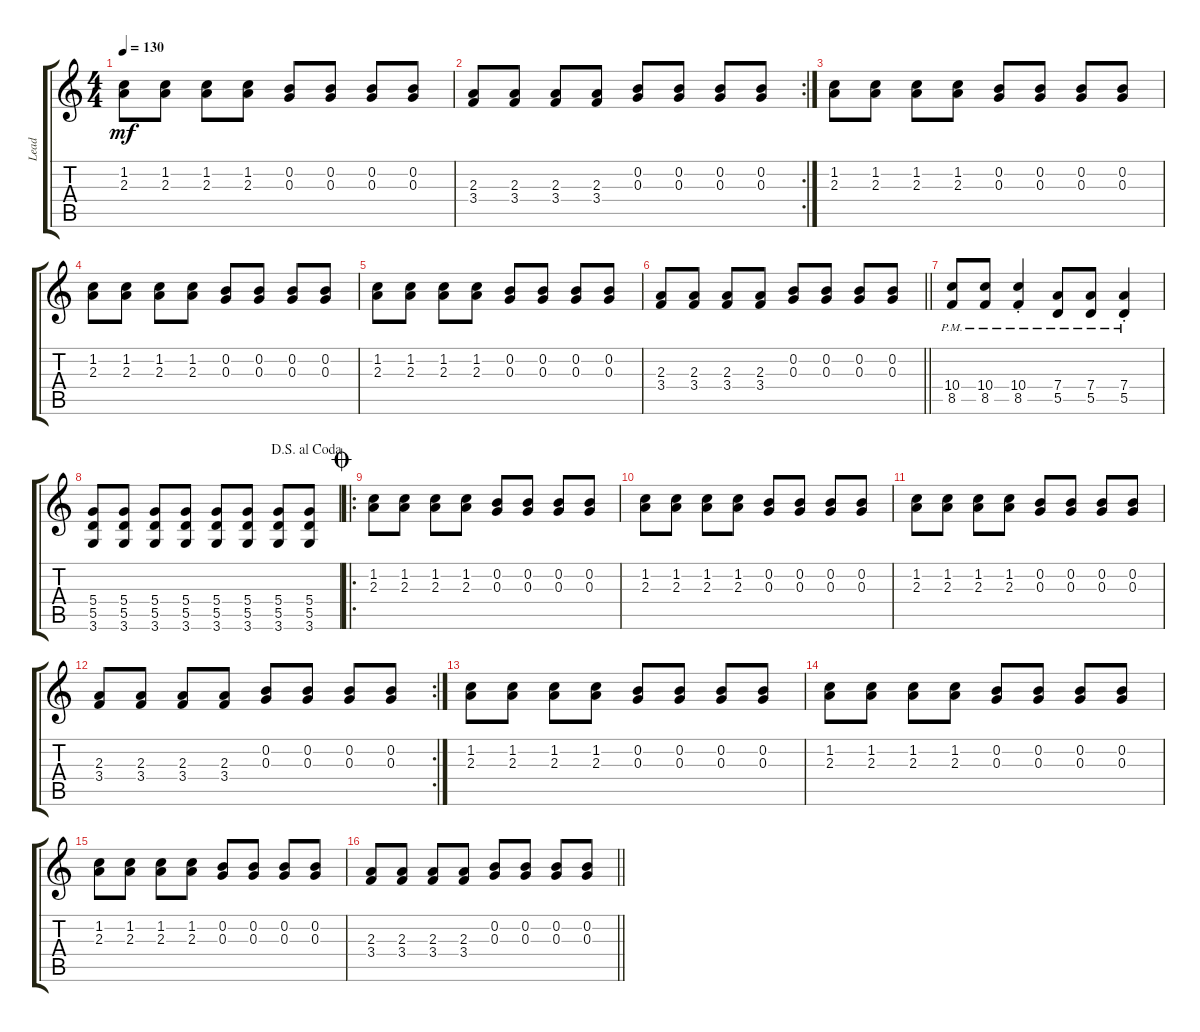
\track ("Lead" "Lead") {instrument distortionguitar}
\staff {score tabs}
\tuning (E4 B3 G3 D3 A2 E2) {hide}
\ts (4 4)
\tempo 130
\clef g2
\ks c
(1.2 2.3).8{dy mf} (1.2 2.3).8 (1.2 2.3).8 (1.2 2.3).8 (0.2 0.3).8 (0.2 0.3).8 (0.2 0.3).8 (0.2 0.3).8 |
\rc 2
(2.3 3.4).8 (2.3 3.4).8 (2.3 3.4).8 (2.3 3.4).8 (0.2 0.3).8 (0.2 0.3).8 (0.2 0.3).8 (0.2 0.3).8 |
(1.2 2.3).8 (1.2 2.3).8 (1.2 2.3).8 (1.2 2.3).8 (0.2 0.3).8 (0.2 0.3).8 (0.2 0.3).8 (0.2 0.3).8 |
(1.2 2.3).8 (1.2 2.3).8 (1.2 2.3).8 (1.2 2.3).8 (0.2 0.3).8 (0.2 0.3).8 (0.2 0.3).8 (0.2 0.3).8 |
(1.2 2.3).8 (1.2 2.3).8 (1.2 2.3).8 (1.2 2.3).8 (0.2 0.3).8 (0.2 0.3).8 (0.2 0.3).8 (0.2 0.3).8 |
\barLineRight lightlight
(2.3 3.4).8 (2.3 3.4).8 (2.3 3.4).8 (2.3 3.4).8 (0.2 0.3).8 (0.2 0.3).8 (0.2 0.3).8 (0.2 0.3).8 |
(10.4{pm} 8.5{pm}).8 (10.4{pm} 8.5{pm}).8 (10.4{pm st} 8.5{pm st}).4 (7.4{pm} 5.5{pm}).8 (7.4{pm} 5.5{pm}).8 (7.4{pm st} 5.5{pm st}).4 |
\jump dalsegnoalcoda
(5.4 5.5 3.6).8 (5.4 5.5 3.6).8 (5.4 5.5 3.6).8 (5.4 5.5 3.6).8 (5.4 5.5 3.6).8 (5.4 5.5 3.6).8 (5.4 5.5 3.6).8 (5.4 5.5 3.6).8 |
\ro
\jump coda
(1.2 2.3).8 (1.2 2.3).8 (1.2 2.3).8 (1.2 2.3).8 (0.2 0.3).8 (0.2 0.3).8 (0.2 0.3).8 (0.2 0.3).8 |
(1.2 2.3).8 (1.2 2.3).8 (1.2 2.3).8 (1.2 2.3).8 (0.2 0.3).8 (0.2 0.3).8 (0.2 0.3).8 (0.2 0.3).8 |
(1.2 2.3).8 (1.2 2.3).8 (1.2 2.3).8 (1.2 2.3).8 (0.2 0.3).8 (0.2 0.3).8 (0.2 0.3).8 (0.2 0.3).8 |
\rc 2
(2.3 3.4).8 (2.3 3.4).8 (2.3 3.4).8 (2.3 3.4).8 (0.2 0.3).8 (0.2 0.3).8 (0.2 0.3).8 (0.2 0.3).8 |
(1.2 2.3).8 (1.2 2.3).8 (1.2 2.3).8 (1.2 2.3).8 (0.2 0.3).8 (0.2 0.3).8 (0.2 0.3).8 (0.2 0.3).8 |
(1.2 2.3).8 (1.2 2.3).8 (1.2 2.3).8 (1.2 2.3).8 (0.2 0.3).8 (0.2 0.3).8 (0.2 0.3).8 (0.2 0.3).8 |
(1.2 2.3).8 (1.2 2.3).8 (1.2 2.3).8 (1.2 2.3).8 (0.2 0.3).8 (0.2 0.3).8 (0.2 0.3).8 (0.2 0.3).8 |
\barLineRight lightlight
(2.3 3.4).8 (2.3 3.4).8 (2.3 3.4).8 (2.3 3.4).8 (0.2 0.3).8 (0.2 0.3).8 (0.2 0.3).8 (0.2 0.3).8
